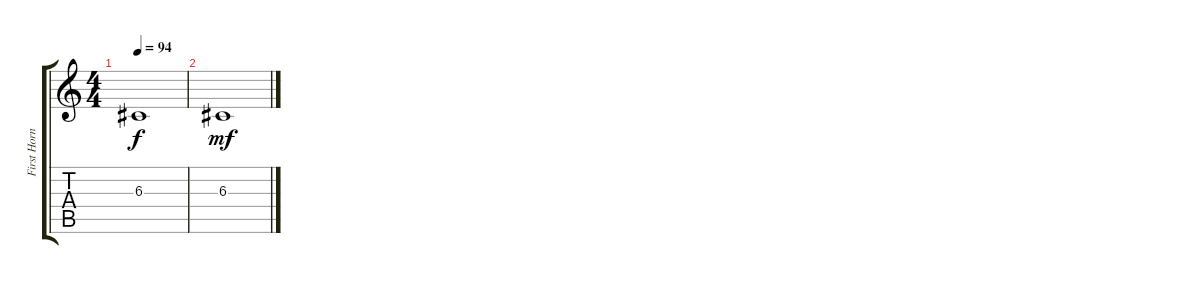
\track ("First Horn " "First Horn") {instrument frenchhorn}
\staff {score tabs}
\tuning (E4 B3 G3 D3 A2 E2) {hide}
\ts (4 4)
\tempo 94
\clef g2
\ks c
6.3.1{dy f} |
6.3.1{dy mf}
